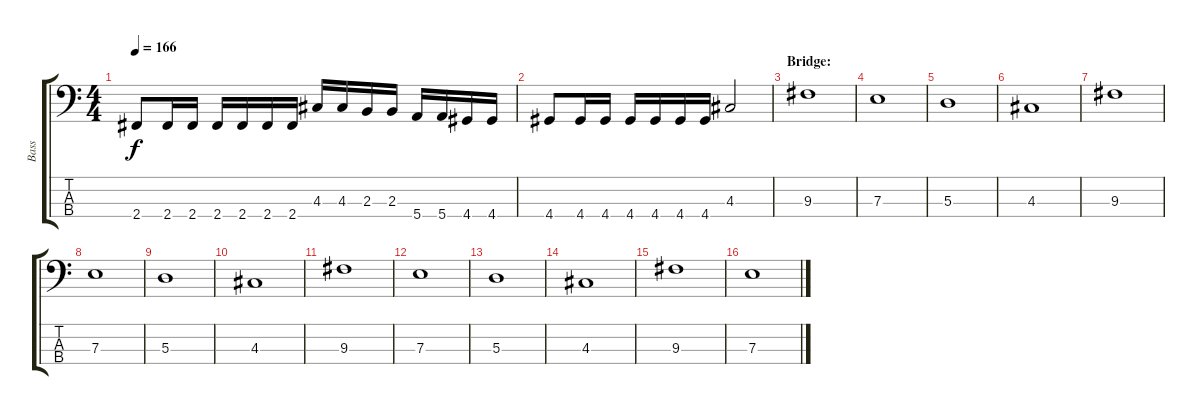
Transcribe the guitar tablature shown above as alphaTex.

\track ("Bass" "Bass") {instrument electricbasspick}
\staff {score tabs}
\tuning (G2 D2 A1 E1) {hide}
\ts (4 4)
\tempo 166
\clef f4
\ks c
2.4.8{dy f} 2.4.16 2.4.16 2.4.16 2.4.16 2.4.16 2.4.16 4.3.16 4.3.16 2.3.16 2.3.16 5.4.16 5.4.16 4.4.16 4.4.16 |
4.4.8 4.4.16 4.4.16 4.4.16 4.4.16 4.4.16 4.4.16 4.3.2 |
\section ("" "Bridge:")
9.3.1 |
7.3.1 |
5.3.1 |
4.3.1 |
9.3.1 |
7.3.1 |
5.3.1 |
4.3.1 |
9.3.1 |
7.3.1 |
5.3.1 |
4.3.1 |
9.3.1 |
7.3.1
